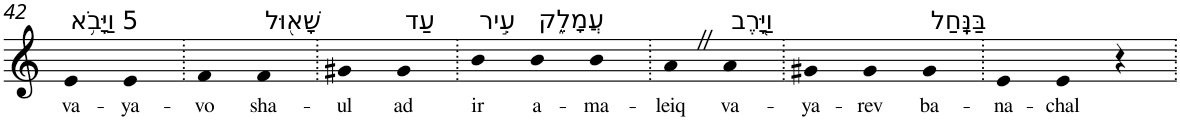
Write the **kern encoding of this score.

**kern	**text
*part1	*part1
*staff1	*staff1
*I"Piano	*
*I'Pno	*
!!LO:PB:g=z
*clefG2	*
*k[]	*
=42	=42
!LO:TX:a:t=5 וַיָּבֹ֥א	!
!	!LO:LY:b
4e	va-
!	!LO:LY:b
4e	-ya-
=43.	=43.
!	!LO:LY:b
4f	-vo
!LO:TX:a:t=שָׁא֖וּל	!
!	!LO:LY:b
4f	sha-
=44.	=44.
!	!LO:LY:b
4g#X	-ul
!LO:TX:a:t=עַד	!
!	!LO:LY:b
4g#	ad
=45.	=45.
!LO:TX:a:t=עִ֣יר	!
!	!LO:LY:b
4b	ir
!LO:TX:a:t=עֲמָלֵ֑ק	!
!	!LO:LY:b
4b	a-
!	!LO:LY:b
4b	-ma-
=46.	=46.
!	!LO:LY:b
4aZ	-leiq
!LO:TX:a:t=וַיָּ֖רֶב	!
!	!LO:LY:b
4a	va-
=47.	=47.
!	!LO:LY:b
4g#X	-ya-
!	!LO:LY:b
4g#	-rev
!LO:TX:a:t=בַּנָּֽחַל	!
!	!LO:LY:b
4g#	ba-
=48.	=48.
!	!LO:LY:b
4e	-na-
!	!LO:LY:b
4e	-chal
4r	.
=.	=.
*-	*-
